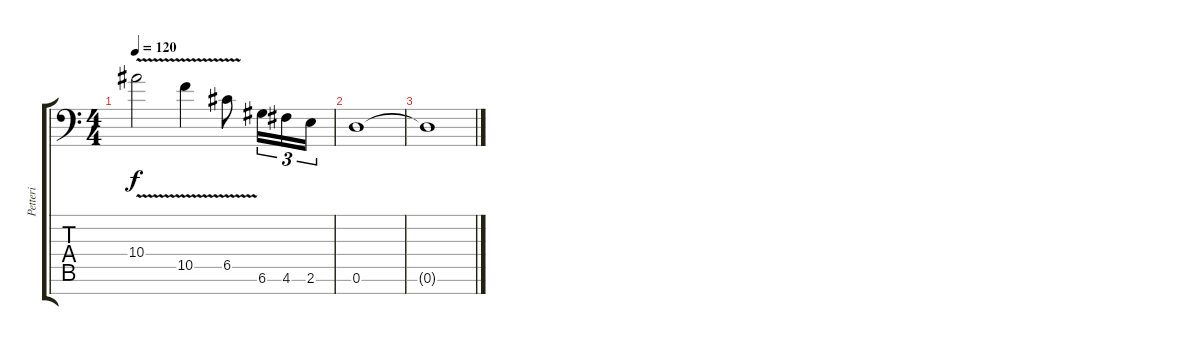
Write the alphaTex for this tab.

\track ("Petteri" "Petteri") {instrument distortionguitar}
\staff {score tabs}
\tuning (D4 A3 F3 C3 G2 D2 G1) {hide}
\ts (4 4)
\tempo 120
\clef f4
\ks c
10.4{v}.2{dy f} 10.5{v}.4 6.5{v}.8 6.6.16{tu (3 2)} 4.6.16{tu (3 2)} 2.6.16{tu (3 2)} |
0.6.1 |
0.6{t}.1
